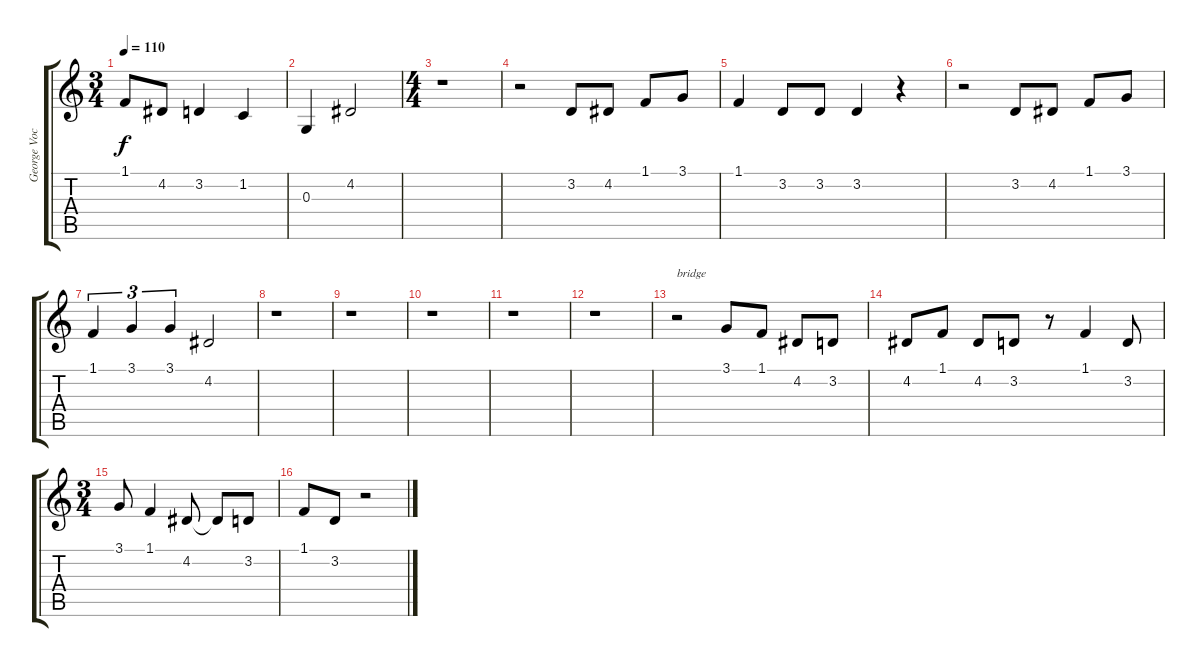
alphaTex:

\track ("George Vocal" "George Voc") {instrument altosax}
\staff {score tabs}
\tuning (E4 B3 G3 D3 A2 E2) {hide}
\ts (3 4)
\tempo 110
\clef g2
\ks c
1.1.8{dy f} 4.2.8 3.2.4 1.2.4 |
0.3.4 4.2.2 |
\ts (4 4)
r.1 |
r.2 3.2.8 4.2.8 1.1.8 3.1.8 |
1.1.4 3.2.8 3.2.8 3.2.4 r.4 |
r.2 3.2.8 4.2.8 1.1.8 3.1.8 |
1.1.4{tu (3 2)} 3.1.4{tu (3 2)} 3.1.4{tu (3 2)} 4.2.2 |
r.1 |
r.1 |
r.1 |
r.1 |
r.1 |
r.2{txt "bridge"} 3.1.8 1.1.8 4.2.8 3.2.8 |
4.2.8 1.1.8 4.2.8 3.2.8 r.8 1.1.4 3.2.8 |
\ts (3 4)
3.1.8 1.1.4 4.2.8 4.2{t}.8 3.2.8 |
1.1.8 3.2.8 r.2
